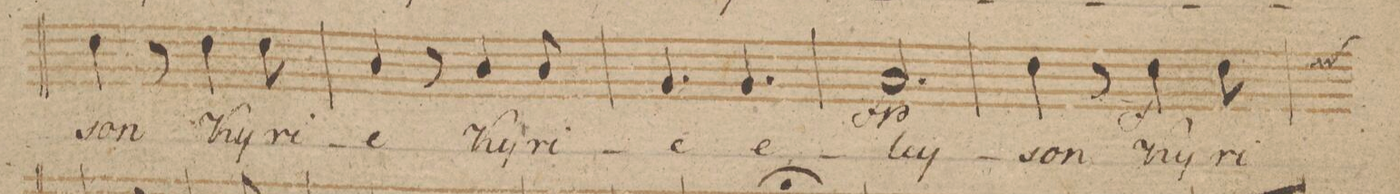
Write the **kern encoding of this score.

**kern	**text	**dynam
*I"Basso.	*	*
*clefF4	*	*
*k[b-]	*	*
*M6/8	*	*
4F\	-son	.
8r	.	.
4F\	Ky-	.
8F\	-ri-	.
=74	=74	=74
4D/	-e	.
8r	.	.
4D/	Ky-	.
8D/	-ri-	.
=75	=75	=75
4.BB-/	-e	.
4.BB-/	e-	.
=76	=76	=76
2.C/	-ley-	fp
=77	=77	=77
4F\	-son	.
8r	.	.
4F\	Ky-	f
8F\	-ri-	.
=78	=78	=78
*-	*-	*-
